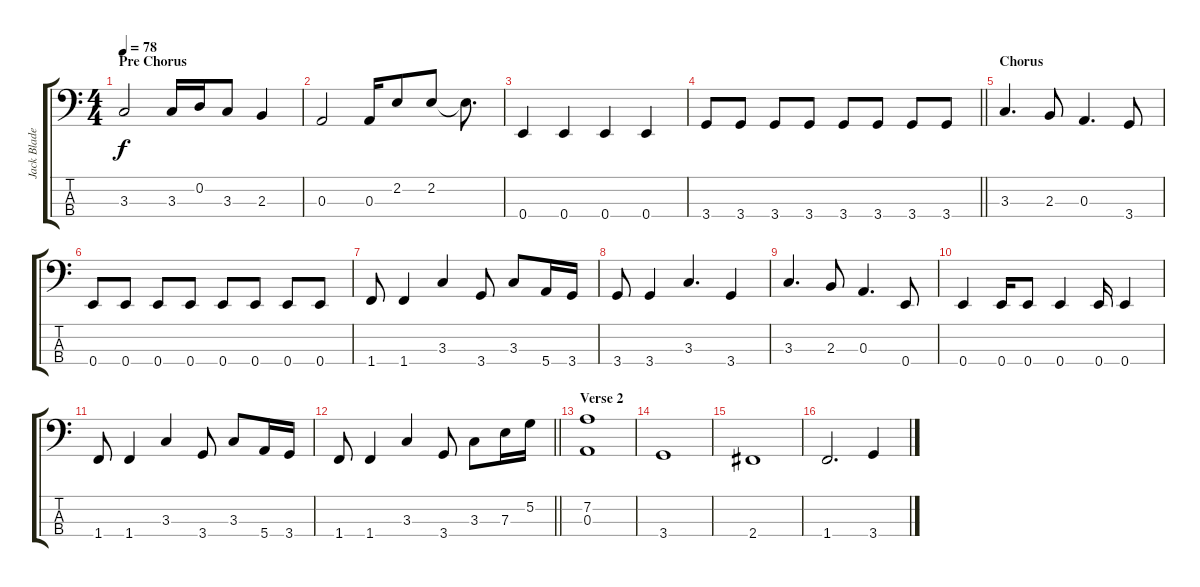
\track ("Jack Blades" "Jack Blade") {instrument electricbassfinger}
\staff {score tabs}
\tuning (G2 D2 A1 E1) {hide}
\ts (4 4)
\section ("" "Pre Chorus")
\tempo 78
\clef f4
\ks c
3.3.2{dy f} 3.3.16 0.2.16 3.3.8 2.3.4 |
0.3.2 0.3.16 2.2.8 2.2.8 2.2{t}.8{d} |
0.4.4 0.4.4 0.4.4 0.4.4 |
\barLineRight lightlight
3.4.8 3.4.8 3.4.8 3.4.8 3.4.8 3.4.8 3.4.8 3.4.8 |
\section ("" "Chorus")
3.3.4{d} 2.3.8 0.3.4{d} 3.4.8 |
0.4.8 0.4.8 0.4.8 0.4.8 0.4.8 0.4.8 0.4.8 0.4.8 |
1.4.8 1.4.4 3.3.4 3.4.8 3.3.8 5.4.16 3.4.16 |
3.4.8 3.4.4 3.3.4{d} 3.4.4 |
3.3.4{d} 2.3.8 0.3.4{d} 0.4.8 |
0.4.4 0.4.16 0.4.8 0.4.4 0.4.16 0.4.4 |
1.4.8 1.4.4 3.3.4 3.4.8 3.3.8 5.4.16 3.4.16 |
\barLineRight lightlight
1.4.8 1.4.4 3.3.4 3.4.8 3.3.8 7.3.16 5.2.16 |
\section ("" "Verse 2 ")
(7.2 0.3).1 |
3.4.1 |
2.4.1 |
1.4.2{d} 3.4.4
